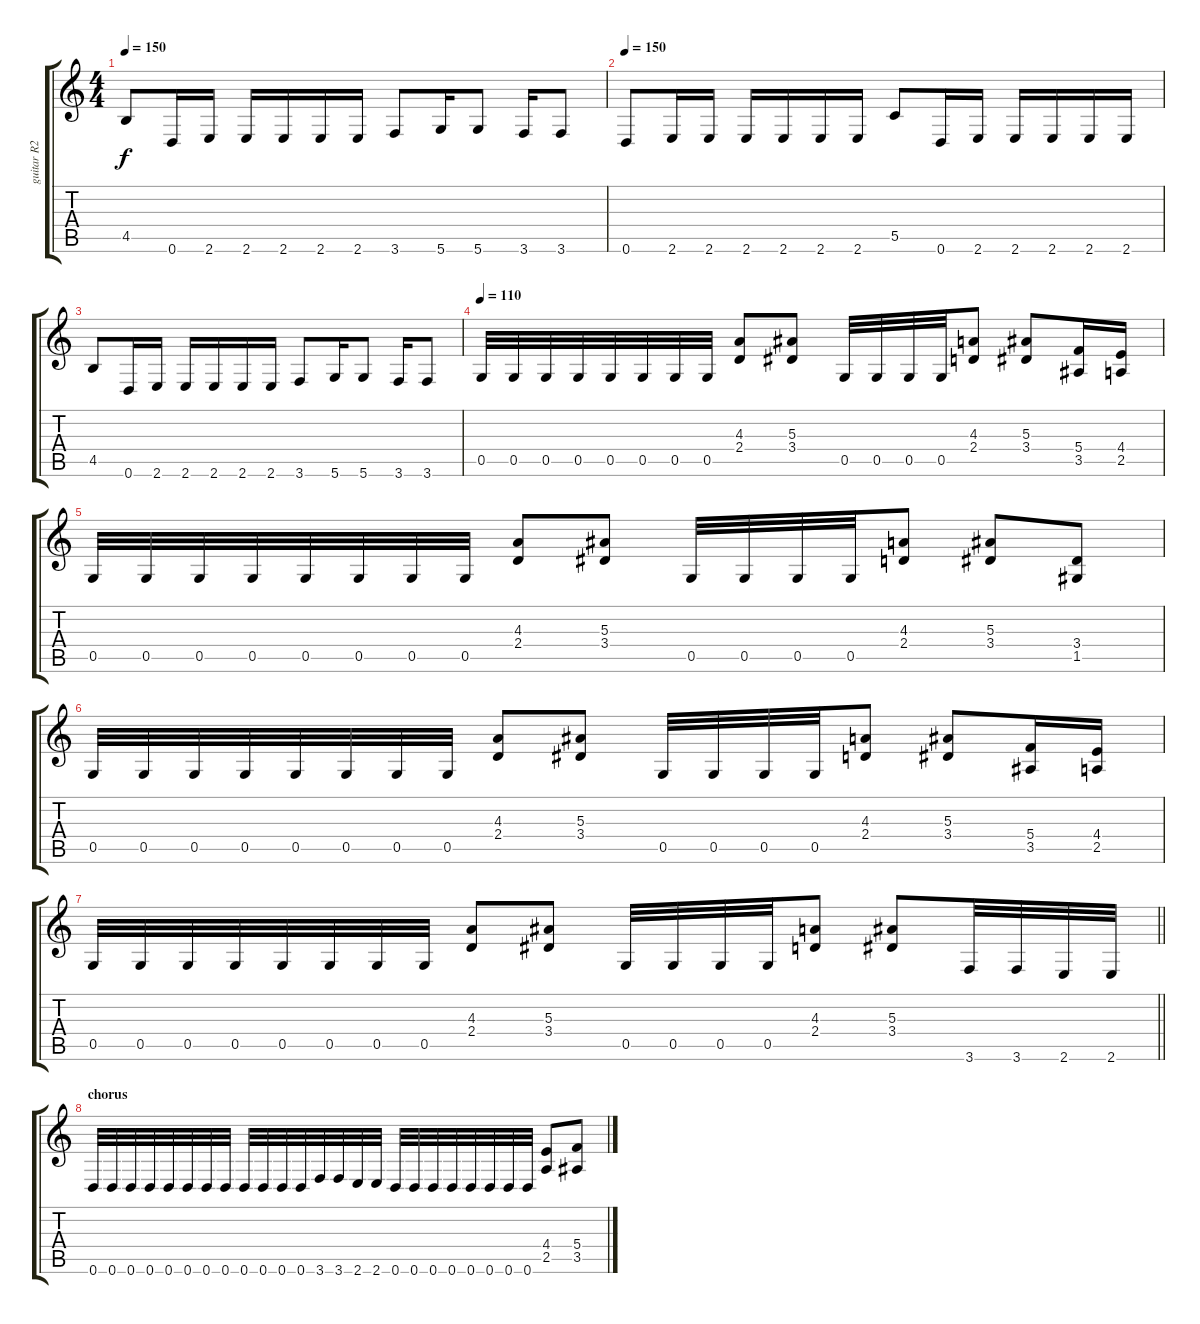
\track ("guitar R2" "guitar R2") {instrument distortionguitar}
\staff {score tabs}
\tuning (D4 A3 F3 C3 G2 D2) {hide}
\ts (4 4)
\tempo 150
\clef g2
\ks c
4.5.8{dy f} 0.6.16 2.6.16 2.6.16 2.6.16 2.6.16 2.6.16 3.6.8 5.6.16 5.6.8 3.6.16 3.6.8 |
\tempo 150
0.6.8 2.6.16 2.6.16 2.6.16 2.6.16 2.6.16 2.6.16 5.5.8 0.6.16 2.6.16 2.6.16 2.6.16 2.6.16 2.6.16 |
4.5.8 0.6.16 2.6.16 2.6.16 2.6.16 2.6.16 2.6.16 3.6.8 5.6.16 5.6.8 3.6.16 3.6.8 |
\tempo 110
0.5.32 0.5.32 0.5.32 0.5.32 0.5.32 0.5.32 0.5.32 0.5.32 (4.3 2.4).8 (5.3 3.4).8 0.5.32 0.5.32 0.5.32 0.5.32 (4.3 2.4).8 (5.3 3.4).8 (5.4 3.5).16 (4.4 2.5).16 |
0.5.32 0.5.32 0.5.32 0.5.32 0.5.32 0.5.32 0.5.32 0.5.32 (4.3 2.4).8 (5.3 3.4).8 0.5.32 0.5.32 0.5.32 0.5.32 (4.3 2.4).8 (5.3 3.4).8 (3.4 1.5).8 |
0.5.32 0.5.32 0.5.32 0.5.32 0.5.32 0.5.32 0.5.32 0.5.32 (4.3 2.4).8 (5.3 3.4).8 0.5.32 0.5.32 0.5.32 0.5.32 (4.3 2.4).8 (5.3 3.4).8 (5.4 3.5).16 (4.4 2.5).16 |
\barLineRight lightlight
0.5.32 0.5.32 0.5.32 0.5.32 0.5.32 0.5.32 0.5.32 0.5.32 (4.3 2.4).8 (5.3 3.4).8 0.5.32 0.5.32 0.5.32 0.5.32 (4.3 2.4).8 (5.3 3.4).8 3.6.32 3.6.32 2.6.32 2.6.32 |
\section ("" "chorus")
0.6.32 0.6.32 0.6.32 0.6.32 0.6.32 0.6.32 0.6.32 0.6.32 0.6.32 0.6.32 0.6.32 0.6.32 3.6.32 3.6.32 2.6.32 2.6.32 0.6.32 0.6.32 0.6.32 0.6.32 0.6.32 0.6.32 0.6.32 0.6.32 (4.4 2.5).8 (5.4 3.5).8
